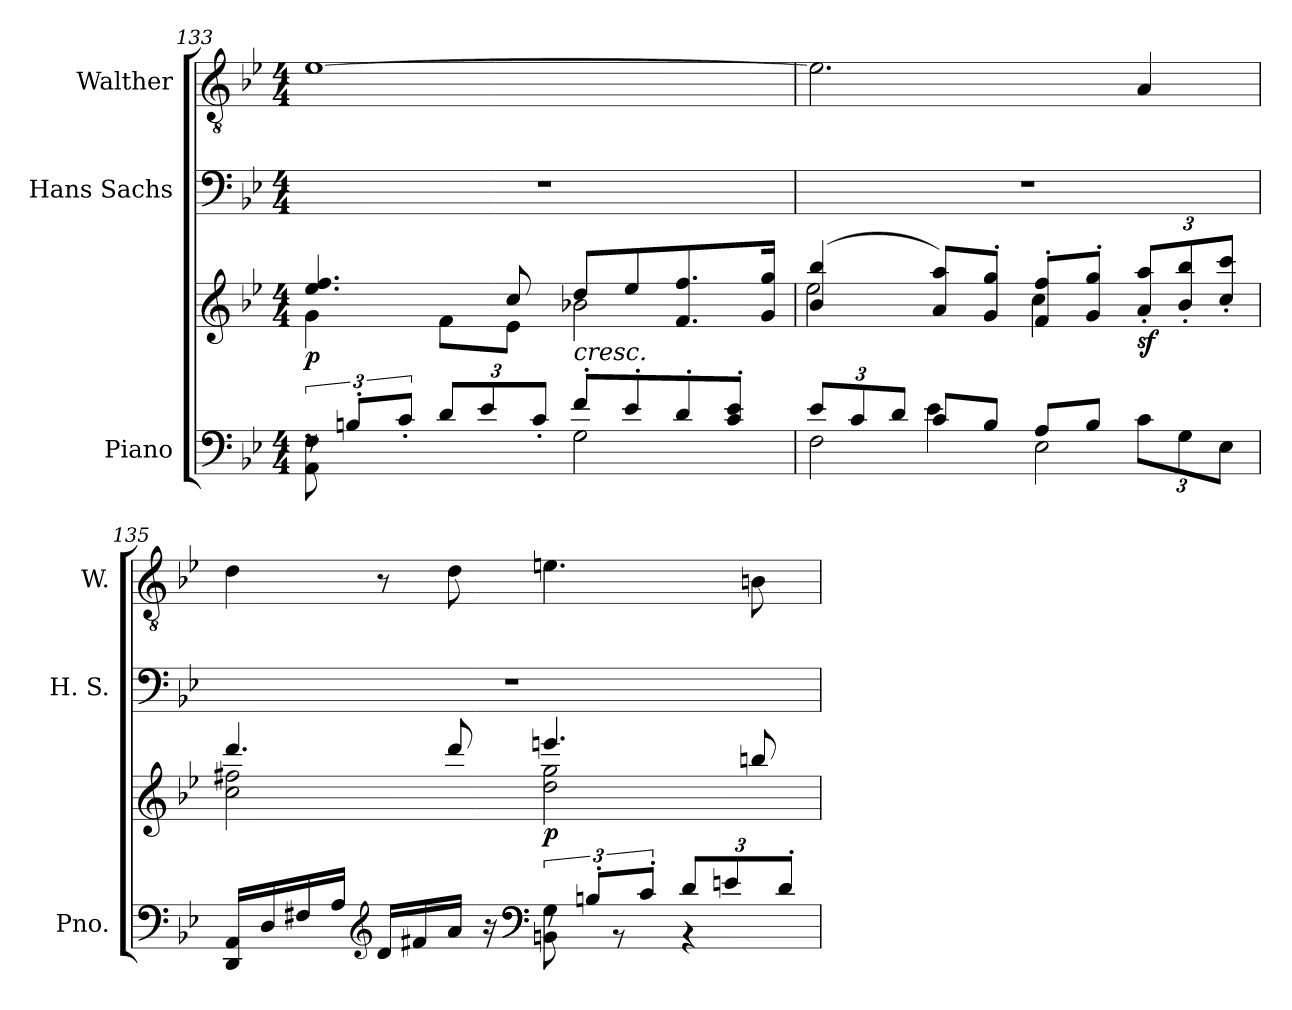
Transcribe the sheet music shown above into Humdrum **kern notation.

**kern	**kern	**dynam	**kern	**kern
*part3	*part3	*part3	*part2	*part1
*staff4	*staff3	*staff3/4	*staff2	*staff1
*I"Piano	*	*	*I"Hans Sachs	*I"Walther
*I'Pno.	*	*	*I'H. S.	*I'W.
*clefF4	*clefG2	*	*clefF4	*clefGv2
*k[b-e-]	*k[b-e-]	*	*k[b-e-]	*k[b-e-]
*M4/4	*M4/4	*	*M4/4	*M4/4
=133	=133	=133	=133	=133
*^	*^	*	*	*
!	!	!	!	!LO:DY:b	!	!
12rF	8AA\ 8F\	4.ee-/ 4.ff/	4g\	p	1r	[1e-
12Bn'/L	.	.	.	.	.	.
.	4.ryy	.	.	.	.	.
12c'/J	.	.	.	.	.	.
*Xbrackettup	*	*	*	*	*	*
12d/L	.	.	8f\L	.	.	.
12e-/	.	.	.	.	.	.
.	.	8cc/	8e-\J	.	.	.
12c'/J	.	.	.	.	.	.
!	!	!LO:TX:b:i:t=cresc.	!	!	!	!
8f'/L	2G\	8dd/L	2b-X\	.	.	.
8e-'/	.	8ee-/	.	.	.	.
8d'/	.	8.f/ 8.ff/	.	.	.	.
8c/' 8e-/'J	.	.	.	.	.	.
.	.	16g/ 16gg/Jk	.	.	.	.
!!LO:LB:g=z
=134	=134	=134	=134	=134	=134	=134
*	*^	*	*	*	*	*
12e-/L	2F\	4ryy	(>4b-/ 4bb-/	2ee-\	.	1r	2.e-\]
12c/	.	.	.	.	.	.	.
12d/J	.	.	.	.	.	.	.
8c/L	.	4e-\	8a/ 8aa/L)	.	.	.	.
8B-/J	.	.	8g/' 8gg/'J	.	.	.	.
8A/L	2E-\	2ryy	8f/' 8ff/'L	4cc\	.	.	.
8B-/J	.	.	8g/' 8gg/'J	.	.	.	.
*	*	*	*Xbrackettup	*	*	*	*
!	!	!	!	!	!LO:DY:b	!	!
12c\L	.	.	12a/' 12aa/'L	4ryy	sf	.	4A/
12G\	.	.	12b-/' 12bb-/'	.	.	.	.
12E-\J	.	.	12cc/' 12ccc/'J	.	.	.	.
*	*v	*v	*	*	*	*	*
=135	=135	=135	=135	=135	=135	=135
16DD/ 16AA/LL	2ryy	4.ddd/	2cc\ 2ff#X\	.	1r	4d\
16D/	.	.	.	.	.	.
16F#X/	.	.	.	.	.	.
16A/JJ	.	.	.	.	.	.
*clefG2	*	*	*	*	*	*
16d/LL	.	.	.	.	.	8r
16f#X/	.	.	.	.	.	.
16a/JJ	.	8ddd/	.	.	.	8d\
16r	.	.	.	.	.	.
*clefF4	*	*	*	*	*	*
*brackettup	*	*	*	*	*	*
!	!	!	!	!LO:DY:b	!	!
12rF	8BBn\ 8G\	4.eeen/	2dd\ 2gg\	p	.	4.en\
12Bn'/L	.	.	.	.	.	.
.	8r	.	.	.	.	.
12c'/J	.	.	.	.	.	.
*Xbrackettup	*	*	*	*	*	*
12d/L	4r	.	.	.	.	.
12en/	.	.	.	.	.	.
.	.	8bbn/	.	.	.	8Bn\
12d'/J	.	.	.	.	.	.
*v	*v	*	*	*	*	*
*	*v	*v	*	*	*
=	=	=	=	=
*-	*-	*-	*-	*-
